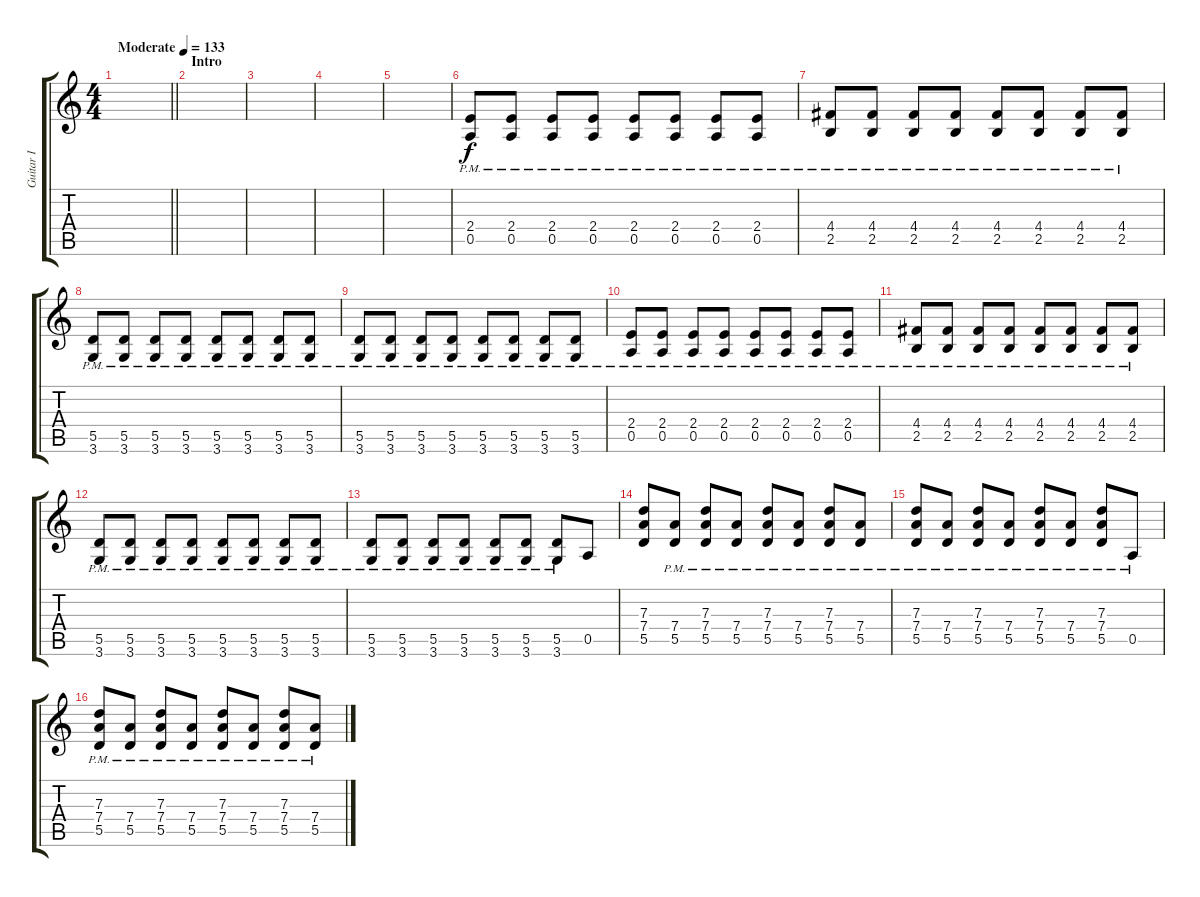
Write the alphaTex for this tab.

\track ("Guitar I" "Guitar I") {instrument overdrivenguitar}
\staff {score tabs}
\tuning (E4 B3 G3 D3 A2 E2) {hide}
\ts (4 4)
\tempo (133 "Moderate")
\clef g2
\barLineRight lightlight
\ks c
|
\section ("" "Intro")
|
|
|
|
(2.4{pm} 0.5{pm}).8 (2.4{pm} 0.5{pm}).8 (2.4{pm} 0.5{pm}).8 (2.4{pm} 0.5{pm}).8 (2.4{pm} 0.5{pm}).8 (2.4{pm} 0.5{pm}).8 (2.4{pm} 0.5{pm}).8 (2.4{pm} 0.5{pm}).8 |
(4.4{pm} 2.5{pm}).8 (4.4{pm} 2.5{pm}).8 (4.4{pm} 2.5{pm}).8 (4.4{pm} 2.5{pm}).8 (4.4{pm} 2.5{pm}).8 (4.4{pm} 2.5{pm}).8 (4.4{pm} 2.5{pm}).8 (4.4{pm} 2.5{pm}).8 |
(5.5{pm} 3.6{pm}).8 (5.5{pm} 3.6{pm}).8 (5.5{pm} 3.6{pm}).8 (5.5{pm} 3.6{pm}).8 (5.5{pm} 3.6{pm}).8 (5.5{pm} 3.6{pm}).8 (5.5{pm} 3.6{pm}).8 (5.5{pm} 3.6{pm}).8 |
(5.5{pm} 3.6{pm}).8 (5.5{pm} 3.6{pm}).8 (5.5{pm} 3.6{pm}).8 (5.5{pm} 3.6{pm}).8 (5.5{pm} 3.6{pm}).8 (5.5{pm} 3.6{pm}).8 (5.5{pm} 3.6{pm}).8 (5.5{pm} 3.6{pm}).8 |
(2.4{pm} 0.5{pm}).8 (2.4{pm} 0.5{pm}).8 (2.4{pm} 0.5{pm}).8 (2.4{pm} 0.5{pm}).8 (2.4{pm} 0.5{pm}).8 (2.4{pm} 0.5{pm}).8 (2.4{pm} 0.5{pm}).8 (2.4{pm} 0.5{pm}).8 |
(4.4{pm} 2.5{pm}).8 (4.4{pm} 2.5{pm}).8 (4.4{pm} 2.5{pm}).8 (4.4{pm} 2.5{pm}).8 (4.4{pm} 2.5{pm}).8 (4.4{pm} 2.5{pm}).8 (4.4{pm} 2.5{pm}).8 (4.4{pm} 2.5{pm}).8 |
(5.5{pm} 3.6{pm}).8 (5.5{pm} 3.6{pm}).8 (5.5{pm} 3.6{pm}).8 (5.5{pm} 3.6{pm}).8 (5.5{pm} 3.6{pm}).8 (5.5{pm} 3.6{pm}).8 (5.5{pm} 3.6{pm}).8 (5.5{pm} 3.6{pm}).8 |
(5.5{pm} 3.6{pm}).8 (5.5{pm} 3.6{pm}).8 (5.5{pm} 3.6{pm}).8 (5.5{pm} 3.6{pm}).8 (5.5{pm} 3.6{pm}).8 (5.5{pm} 3.6{pm}).8 (5.5{pm} 3.6{pm}).8 0.5.8 |
(7.3 7.4 5.5).8 (7.4{pm} 5.5{pm}).8 (7.3{pm} 7.4{pm} 5.5{pm}).8 (7.4{pm} 5.5{pm}).8 (7.3{pm} 7.4{pm} 5.5{pm}).8 (7.4{pm} 5.5{pm}).8 (7.3{pm} 7.4{pm} 5.5{pm}).8 (7.4{pm} 5.5{pm}).8 |
(7.3{pm} 7.4{pm} 5.5{pm}).8 (7.4{pm} 5.5{pm}).8 (7.3{pm} 7.4{pm} 5.5{pm}).8 (7.4{pm} 5.5{pm}).8 (7.3{pm} 7.4{pm} 5.5{pm}).8 (7.4{pm} 5.5{pm}).8 (7.3{pm} 7.4{pm} 5.5{pm}).8 0.5{pm}.8 |
(7.3{pm} 7.4{pm} 5.5{pm}).8 (7.4{pm} 5.5{pm}).8 (7.3{pm} 7.4{pm} 5.5{pm}).8 (7.4{pm} 5.5{pm}).8 (7.3{pm} 7.4{pm} 5.5{pm}).8 (7.4{pm} 5.5{pm}).8 (7.3{pm} 7.4{pm} 5.5{pm}).8 (7.4{pm} 5.5{pm}).8
